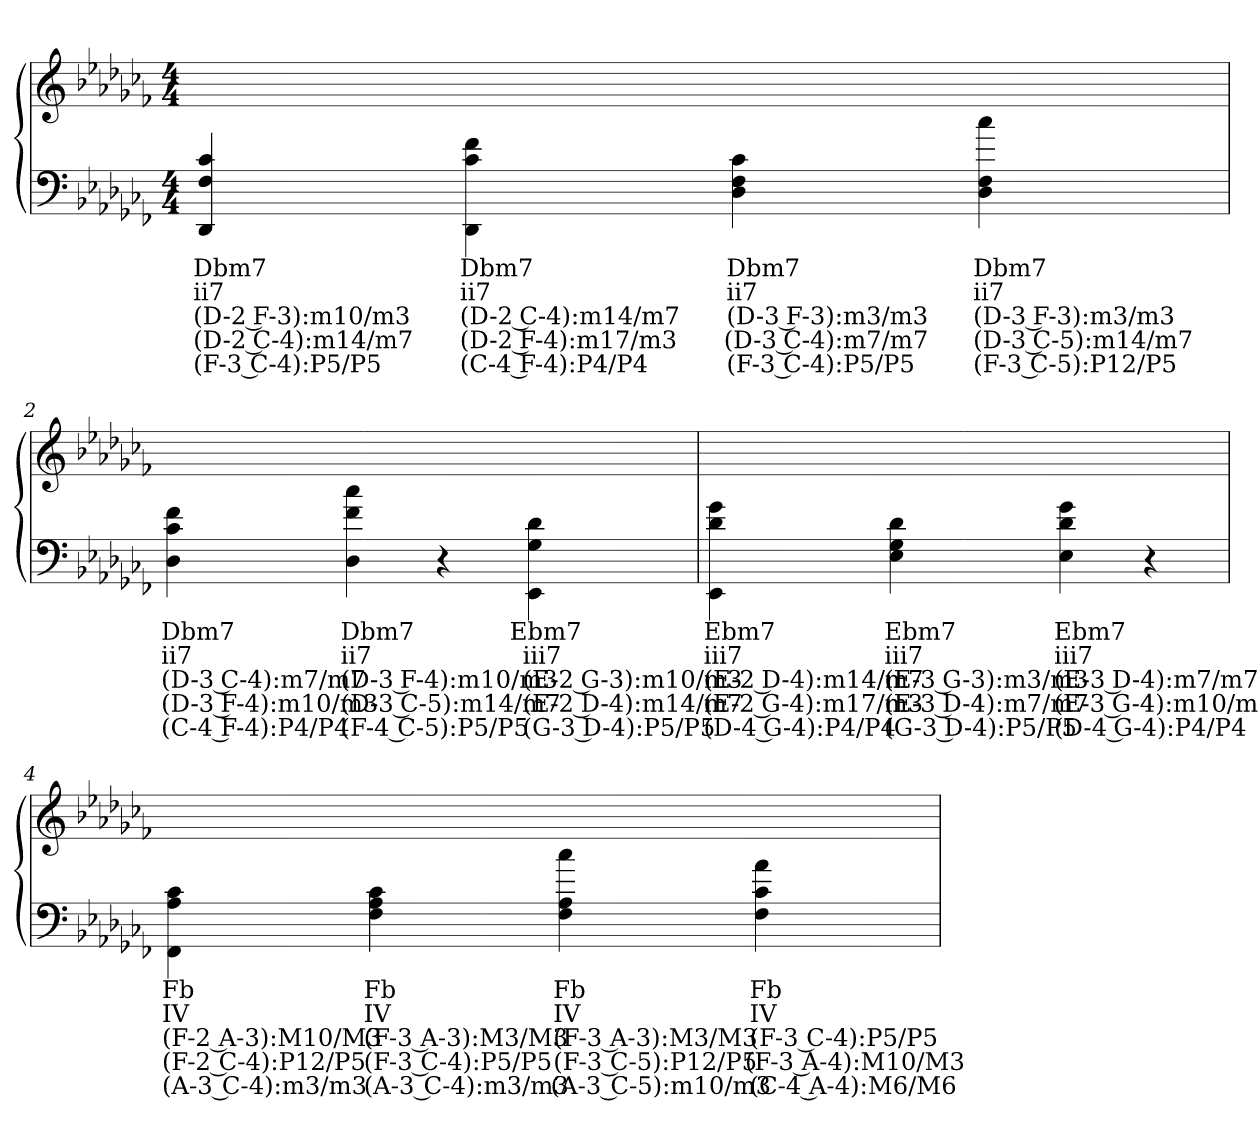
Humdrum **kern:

**kern	**text	**text	**text	**text	**text	**kern
*part2	*part2	*part2	*part2	*part2	*part2	*part1
*staff2	*staff2	*staff2	*staff2	*staff2	*staff2	*staff1
*clefF4	*	*	*	*	*	*clefG2
*k[b-e-a-d-g-c-f-]	*	*	*	*	*	*k[b-e-a-d-g-c-f-]
*C-:	*	*	*	*	*	*C-:
*M4/4	*	*	*	*	*	*M4/4
*MM60	*	*	*	*	*	*MM60
=1	=1	=1	=1	=1	=1	=1
4DD- 4F- 4c-	Dbm7	ii7	(D-2 F-3):m10/m3	(D-2 C-4):m14/m7	(F-3 C-4):P5/P5	1ryy
4DD- 4c- 4f-	Dbm7	ii7	(D-2 C-4):m14/m7	(D-2 F-4):m17/m3	(C-4 F-4):P4/P4	.
4D- 4F- 4c-	Dbm7	ii7	(D-3 F-3):m3/m3	(D-3 C-4):m7/m7	(F-3 C-4):P5/P5	.
4D- 4F- 4cc-	Dbm7	ii7	(D-3 F-3):m3/m3	(D-3 C-5):m14/m7	(F-3 C-5):P12/P5	.
=2	=2	=2	=2	=2	=2	=2
4D- 4c- 4f-	Dbm7	ii7	(D-3 C-4):m7/m7	(D-3 F-4):m10/m3	(C-4 F-4):P4/P4	1ryy
4D- 4f- 4cc-	Dbm7	ii7	(D-3 F-4):m10/m3	(D-3 C-5):m14/m7	(F-4 C-5):P5/P5	.
4r	.	.	.	.	.	.
4EE- 4G- 4d-	Ebm7	iii7	(E-2 G-3):m10/m3	(E-2 D-4):m14/m7	(G-3 D-4):P5/P5	.
=3	=3	=3	=3	=3	=3	=3
4EE- 4d- 4g-	Ebm7	iii7	(E-2 D-4):m14/m7	(E-2 G-4):m17/m3	(D-4 G-4):P4/P4	1ryy
4E- 4G- 4d-	Ebm7	iii7	(E-3 G-3):m3/m3	(E-3 D-4):m7/m7	(G-3 D-4):P5/P5	.
4E- 4d- 4g-	Ebm7	iii7	(E-3 D-4):m7/m7	(E-3 G-4):m10/m3	(D-4 G-4):P4/P4	.
4r	.	.	.	.	.	.
=4	=4	=4	=4	=4	=4	=4
4FF- 4A- 4c-	Fb	IV	(F-2 A-3):M10/M3	(F-2 C-4):P12/P5	(A-3 C-4):m3/m3	1ryy
4F- 4A- 4c-	Fb	IV	(F-3 A-3):M3/M3	(F-3 C-4):P5/P5	(A-3 C-4):m3/m3	.
4F- 4A- 4cc-	Fb	IV	(F-3 A-3):M3/M3	(F-3 C-5):P12/P5	(A-3 C-5):m10/m3	.
4F- 4c- 4a-	Fb	IV	(F-3 C-4):P5/P5	(F-3 A-4):M10/M3	(C-4 A-4):M6/M6	.
=	=	=	=	=	=	=
*-	*-	*-	*-	*-	*-	*-
